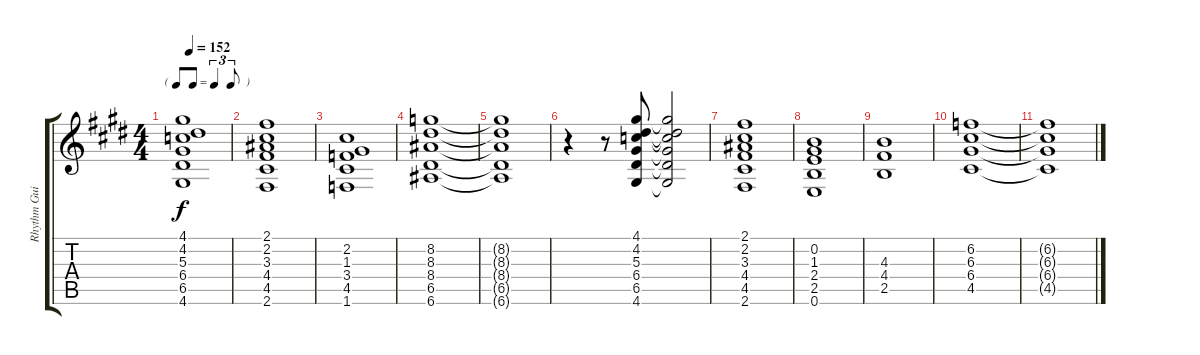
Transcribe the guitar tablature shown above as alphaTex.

\track ("Rhythm Guitar II" "Rhythm Gui") {instrument distortionguitar}
\staff {score tabs}
\tuning (E4 B3 G3 D3 A2 E2) {hide}
\ts (4 4)
\tf triplet8th
\tempo 152
\clef g2
\ks c#minor
(4.1 4.2 5.3 6.4 6.5 4.6).1{dy f} |
(2.1 2.2 3.3 4.4 4.5 2.6).1 |
(2.2 1.3 3.4 4.5 1.6).1 |
\ks e
(8.2 8.3 8.4 6.5 6.6).1 |
\ks c#minor
(8.2{t} 8.3{t} 8.4{t} 6.5{t} 6.6{t}).1 |
r.4 r.8 (4.1 4.2 5.3 6.4 6.5 4.6).8 (4.1{t} 4.2{t} 5.3{t} 6.4{t} 6.5{t} 4.6{t}).2 |
(2.1 2.2 3.3 4.4 4.5 2.6).1 |
(0.2 1.3 2.4 2.5 0.6).1 |
(4.3 4.4 2.5).1 |
(6.2 6.3 6.4 4.5).1 |
(6.2{t} 6.3{t} 6.4{t} 4.5{t}).1
